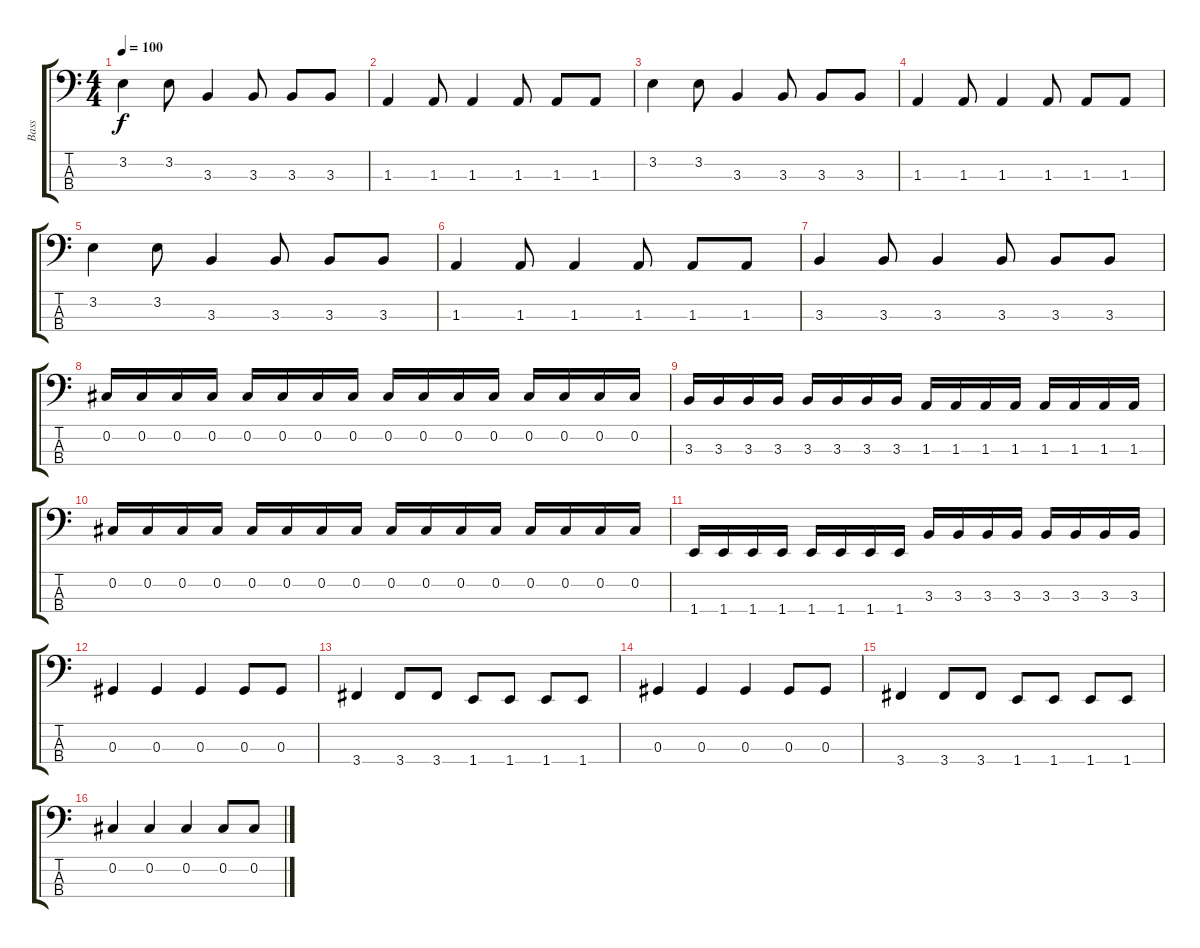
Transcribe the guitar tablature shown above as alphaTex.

\track ("Bass" "Bass") {instrument electricbasspick}
\staff {score tabs}
\tuning (Gb2 Db2 Ab1 Eb1) {hide}
\ts (4 4)
\tempo 100
\clef f4
\ks c
3.2.4{dy f} 3.2.8 3.3.4 3.3.8 3.3.8 3.3.8 |
1.3.4 1.3.8 1.3.4 1.3.8 1.3.8 1.3.8 |
3.2.4 3.2.8 3.3.4 3.3.8 3.3.8 3.3.8 |
1.3.4 1.3.8 1.3.4 1.3.8 1.3.8 1.3.8 |
3.2.4 3.2.8 3.3.4 3.3.8 3.3.8 3.3.8 |
1.3.4 1.3.8 1.3.4 1.3.8 1.3.8 1.3.8 |
3.3.4 3.3.8 3.3.4 3.3.8 3.3.8 3.3.8 |
0.2.16 0.2.16 0.2.16 0.2.16 0.2.16 0.2.16 0.2.16 0.2.16 0.2.16 0.2.16 0.2.16 0.2.16 0.2.16 0.2.16 0.2.16 0.2.16 |
3.3.16 3.3.16 3.3.16 3.3.16 3.3.16 3.3.16 3.3.16 3.3.16 1.3.16 1.3.16 1.3.16 1.3.16 1.3.16 1.3.16 1.3.16 1.3.16 |
0.2.16 0.2.16 0.2.16 0.2.16 0.2.16 0.2.16 0.2.16 0.2.16 0.2.16 0.2.16 0.2.16 0.2.16 0.2.16 0.2.16 0.2.16 0.2.16 |
1.4.16 1.4.16 1.4.16 1.4.16 1.4.16 1.4.16 1.4.16 1.4.16 3.3.16 3.3.16 3.3.16 3.3.16 3.3.16 3.3.16 3.3.16 3.3.16 |
0.3.4 0.3.4 0.3.4 0.3.8 0.3.8 |
3.4.4 3.4.8 3.4.8 1.4.8 1.4.8 1.4.8 1.4.8 |
0.3.4 0.3.4 0.3.4 0.3.8 0.3.8 |
3.4.4 3.4.8 3.4.8 1.4.8 1.4.8 1.4.8 1.4.8 |
0.2.4 0.2.4 0.2.4 0.2.8 0.2.8
